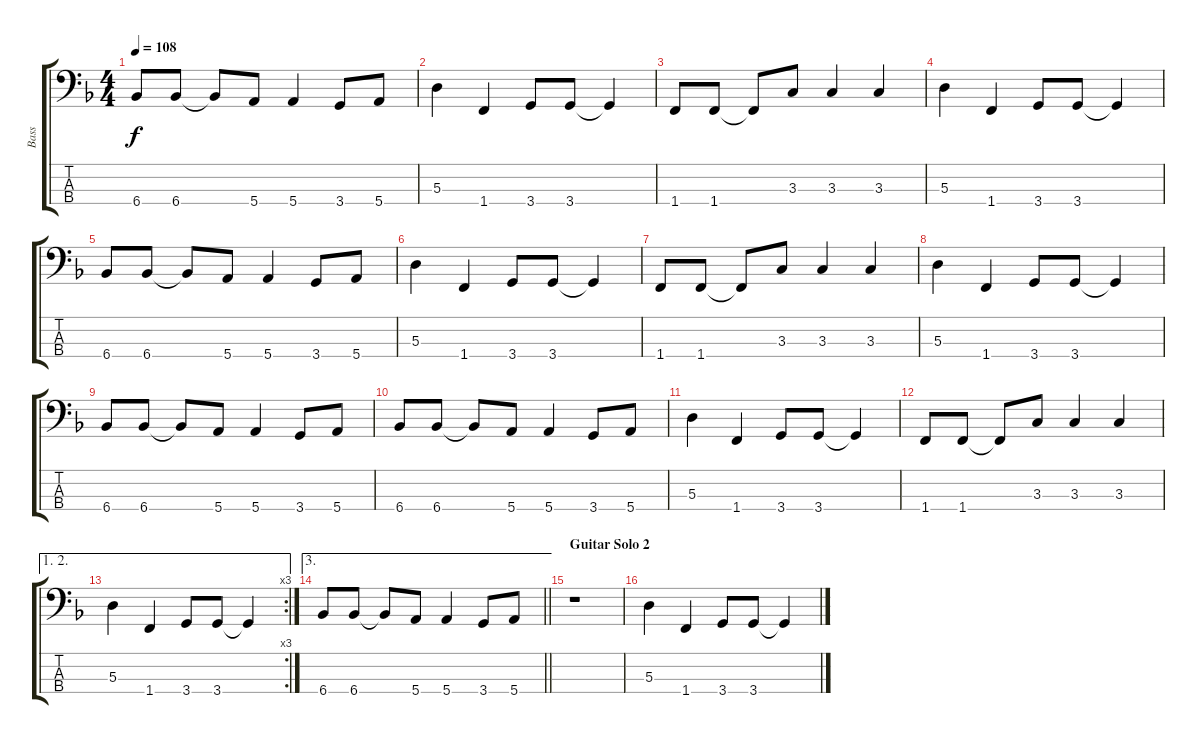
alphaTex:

\track ("Bass" "Bass") {instrument electricbassfinger}
\staff {score tabs}
\tuning (G2 D2 A1 E1) {hide}
\ts (4 4)
\tempo 108
\clef f4
\ks f
6.4.8{dy f} 6.4.8 6.4{t}.8 5.4.8 5.4.4 3.4.8 5.4.8 |
5.3.4 1.4.4 3.4.8 3.4.8 3.4{t}.4 |
1.4.8 1.4.8 1.4{t}.8 3.3.8 3.3.4 3.3.4 |
5.3.4 1.4.4 3.4.8 3.4.8 3.4{t}.4 |
6.4.8 6.4.8 6.4{t}.8 5.4.8 5.4.4 3.4.8 5.4.8 |
5.3.4 1.4.4 3.4.8 3.4.8 3.4{t}.4 |
1.4.8 1.4.8 1.4{t}.8 3.3.8 3.3.4 3.3.4 |
5.3.4 1.4.4 3.4.8 3.4.8 3.4{t}.4 |
6.4.8 6.4.8 6.4{t}.8 5.4.8 5.4.4 3.4.8 5.4.8 |
6.4.8 6.4.8 6.4{t}.8 5.4.8 5.4.4 3.4.8 5.4.8 |
5.3.4 1.4.4 3.4.8 3.4.8 3.4{t}.4 |
1.4.8 1.4.8 1.4{t}.8 3.3.8 3.3.4 3.3.4 |
\ae (1 2)
\rc 3
5.3.4 1.4.4 3.4.8 3.4.8 3.4{t}.4 |
\ae 3
\barLineRight lightlight
6.4.8 6.4.8 6.4{t}.8 5.4.8 5.4.4 3.4.8 5.4.8 |
\section ("" "Guitar Solo 2")
r.1 |
5.3.4 1.4.4 3.4.8 3.4.8 3.4{t}.4
